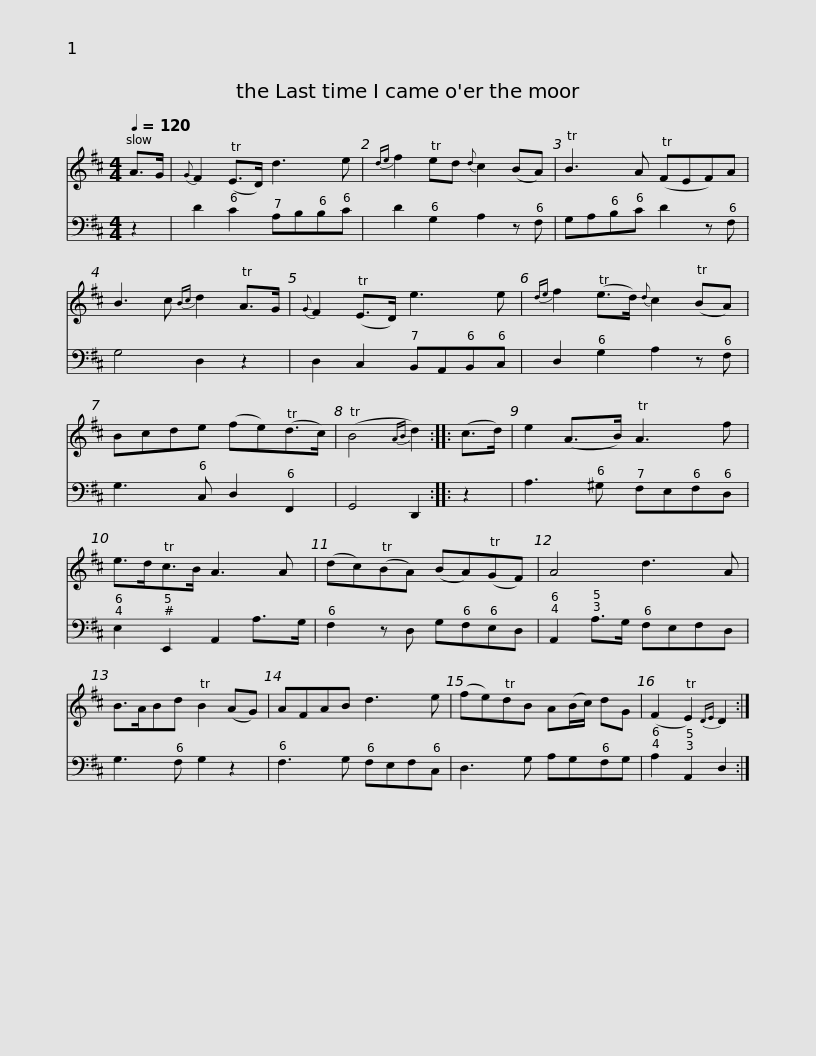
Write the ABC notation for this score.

X:1
%%score 1 2
L:1/8
Q:1/4=120
M:4/4
I:linebreak $
K:D
V:1 treble
V:2 bass
V:1
 A>G |{G} F2 (TE>D) d3 e |{de} f2 Ted{d} c2 (BA) | TB3 A (TFEF)A | B3 c{Bc} d2 TA>G | %5
{G} F2 (TE>D) e3 e |${de} f2 (Te>d){d} c2 (TBA) | Bcde (fe)(Td>c) | (TB4{AB} d2) :: (c>d) | %10
 e2 (A>B) TA3 f | e>dTc>B A3 A |$ (dc)(TBA) (BA)(TGF) | A4 d3 A | B>ABd TB2 (AG) | %15
 AFAB d3 e | (fe)TdB A(B/c/) dG | (F2 TE2){DE} D2 :| %18
V:2
 z2 | D2 C2 A,B,B,C | D2 G,2 A,2 z F, | G,A,B,C D2 z F, | G,4 D,2 z2 | %5
 D,2 C,2 B,,A,,B,,C, |$ D,2 G,2 A,2 z F, | G,3 C, D,2 F,,2 | G,,4 D,,2 :: z2 | %10
 A,3 ^G, F,E,F,D, | E,2 E,,2 A,,2 A,>G, |$ F,2 z D, G,F,E,D, | A,,2 A,>G, F,E,F,D, | G,3 F, G,2 z2 | %15
 F,3 G, F,E,F,C, | D,3 G, A,G,F,G, | A,2 A,,2 D,2 :| %18
